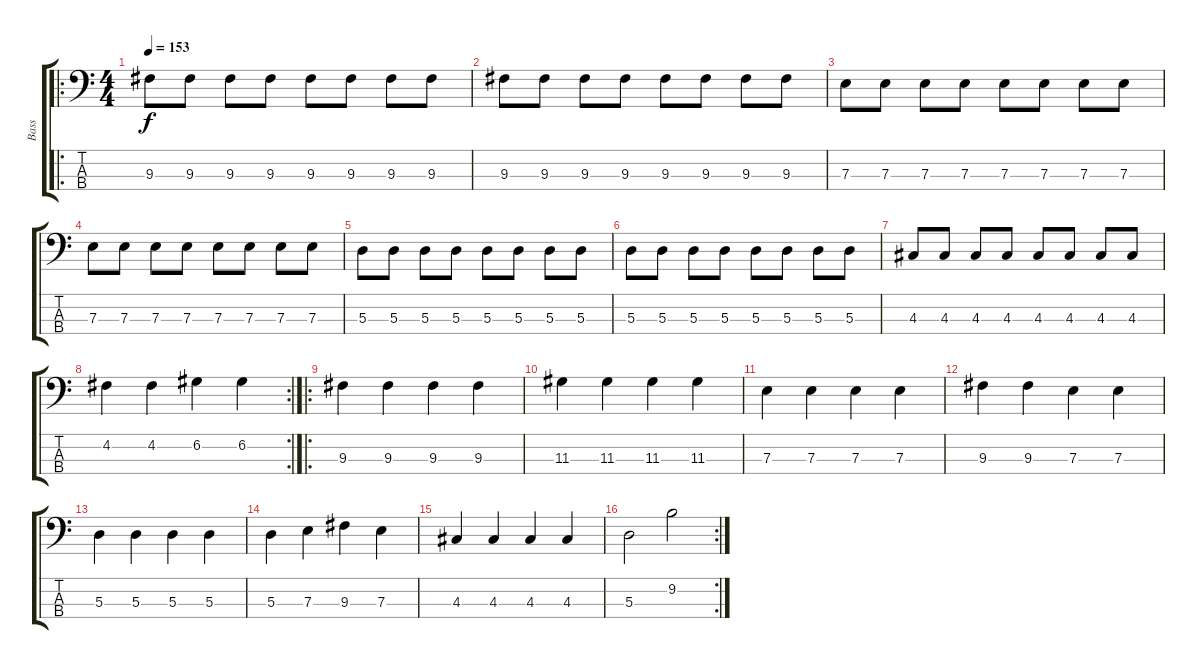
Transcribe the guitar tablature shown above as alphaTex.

\track ("Bass" "Bass") {instrument electricbassfinger}
\staff {score tabs}
\tuning (G2 D2 A1 E1) {hide}
\ro
\ts (4 4)
\tempo 153
\clef f4
\ks c
9.3.8{dy f} 9.3.8 9.3.8 9.3.8 9.3.8 9.3.8 9.3.8 9.3.8 |
9.3.8 9.3.8 9.3.8 9.3.8 9.3.8 9.3.8 9.3.8 9.3.8 |
7.3.8 7.3.8 7.3.8 7.3.8 7.3.8 7.3.8 7.3.8 7.3.8 |
7.3.8 7.3.8 7.3.8 7.3.8 7.3.8 7.3.8 7.3.8 7.3.8 |
5.3.8 5.3.8 5.3.8 5.3.8 5.3.8 5.3.8 5.3.8 5.3.8 |
5.3.8 5.3.8 5.3.8 5.3.8 5.3.8 5.3.8 5.3.8 5.3.8 |
4.3.8 4.3.8 4.3.8 4.3.8 4.3.8 4.3.8 4.3.8 4.3.8 |
\rc 2
4.2.4 4.2.4 6.2.4 6.2.4 |
\ro
9.3.4 9.3.4 9.3.4 9.3.4 |
11.3.4 11.3.4 11.3.4 11.3.4 |
7.3.4 7.3.4 7.3.4 7.3.4 |
9.3.4 9.3.4 7.3.4 7.3.4 |
5.3.4 5.3.4 5.3.4 5.3.4 |
5.3.4 7.3.4 9.3.4 7.3.4 |
4.3.4 4.3.4 4.3.4 4.3.4 |
\rc 2
5.3.2 9.2.2
